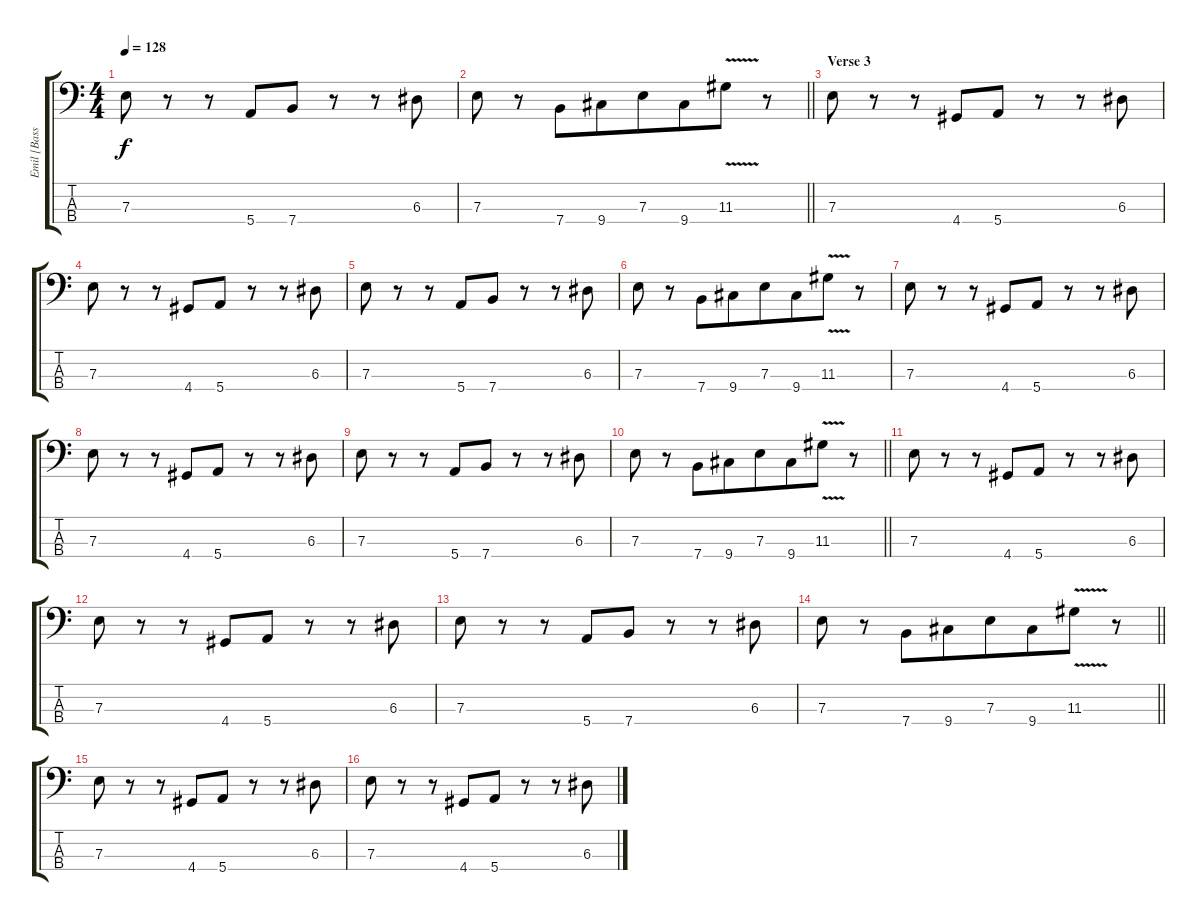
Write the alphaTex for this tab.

\track ("Emil [Bass]" "Emil [Bass") {instrument electricbassfinger}
\staff {score tabs}
\tuning (G2 D2 A1 E1) {hide}
\ts (4 4)
\tempo 128
\clef f4
\ks c
7.3.8{dy f} r.8 r.8 5.4.8{beam merge} 7.4.8 r.8 r.8 6.3.8 |
\barLineRight lightlight
7.3.8 r.8 7.4.8 9.4.8{beam merge} 7.3.8 9.4.8{beam merge} 11.3{v}.8 r.8 |
\section ("" "Verse 3")
7.3.8 r.8 r.8 4.4.8{beam merge} 5.4.8 r.8 r.8 6.3.8 |
7.3.8 r.8 r.8 4.4.8{beam merge} 5.4.8 r.8 r.8 6.3.8 |
7.3.8 r.8 r.8 5.4.8{beam merge} 7.4.8 r.8 r.8 6.3.8 |
7.3.8 r.8 7.4.8 9.4.8{beam merge} 7.3.8 9.4.8{beam merge} 11.3{v}.8 r.8 |
7.3.8 r.8 r.8 4.4.8{beam merge} 5.4.8 r.8 r.8 6.3.8 |
7.3.8 r.8 r.8 4.4.8{beam merge} 5.4.8 r.8 r.8 6.3.8 |
7.3.8 r.8 r.8 5.4.8{beam merge} 7.4.8 r.8 r.8 6.3.8 |
\barLineRight lightlight
7.3.8 r.8 7.4.8 9.4.8{beam merge} 7.3.8 9.4.8{beam merge} 11.3{v}.8 r.8 |
7.3.8 r.8 r.8 4.4.8{beam merge} 5.4.8 r.8 r.8 6.3.8 |
7.3.8 r.8 r.8 4.4.8{beam merge} 5.4.8 r.8 r.8 6.3.8 |
7.3.8 r.8 r.8 5.4.8{beam merge} 7.4.8 r.8 r.8 6.3.8 |
\barLineRight lightlight
7.3.8 r.8 7.4.8 9.4.8{beam merge} 7.3.8 9.4.8{beam merge} 11.3{v}.8 r.8 |
7.3.8 r.8 r.8 4.4.8{beam merge} 5.4.8 r.8 r.8 6.3.8 |
7.3.8 r.8 r.8 4.4.8{beam merge} 5.4.8 r.8 r.8 6.3.8
